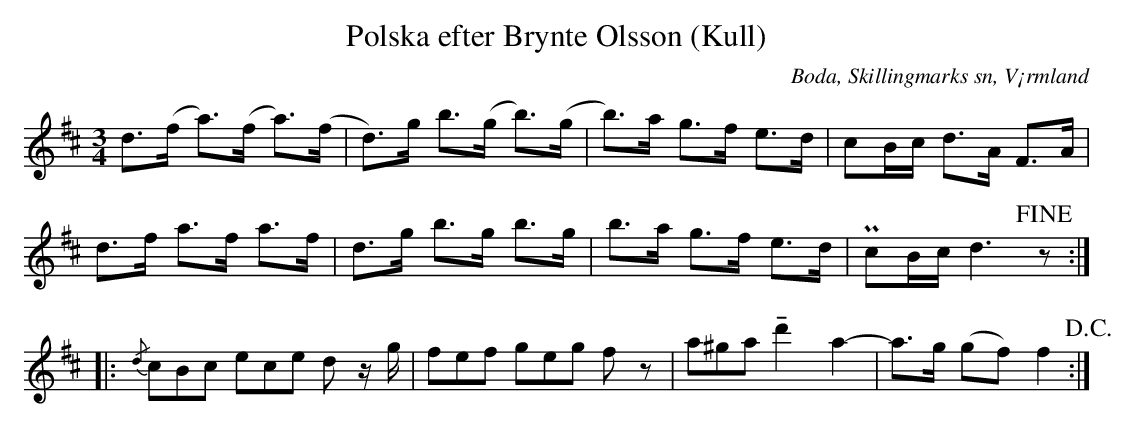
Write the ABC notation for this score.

X:1
T:Polska efter Brynte Olsson (Kull)
O:Boda, Skillingmarks sn, V¡rmland
L:1/8
M:3/4
K:D
d>(f a>)(f a>)(f | d>)g b>(g b>)(g | b>)a g>f e>d | cB/c/ d>A F>A |
d>f a>f a>f | d>g b>g b>g | b>a g>f e>d | PcB/c/ d3!fine!z ::
{/d}(3cBc (3ece d z/g/ | (3fef (3geg fz | (3a^ga !tenuto!d'2 a2- | a>g (gf) f2 !D.C.! :|
